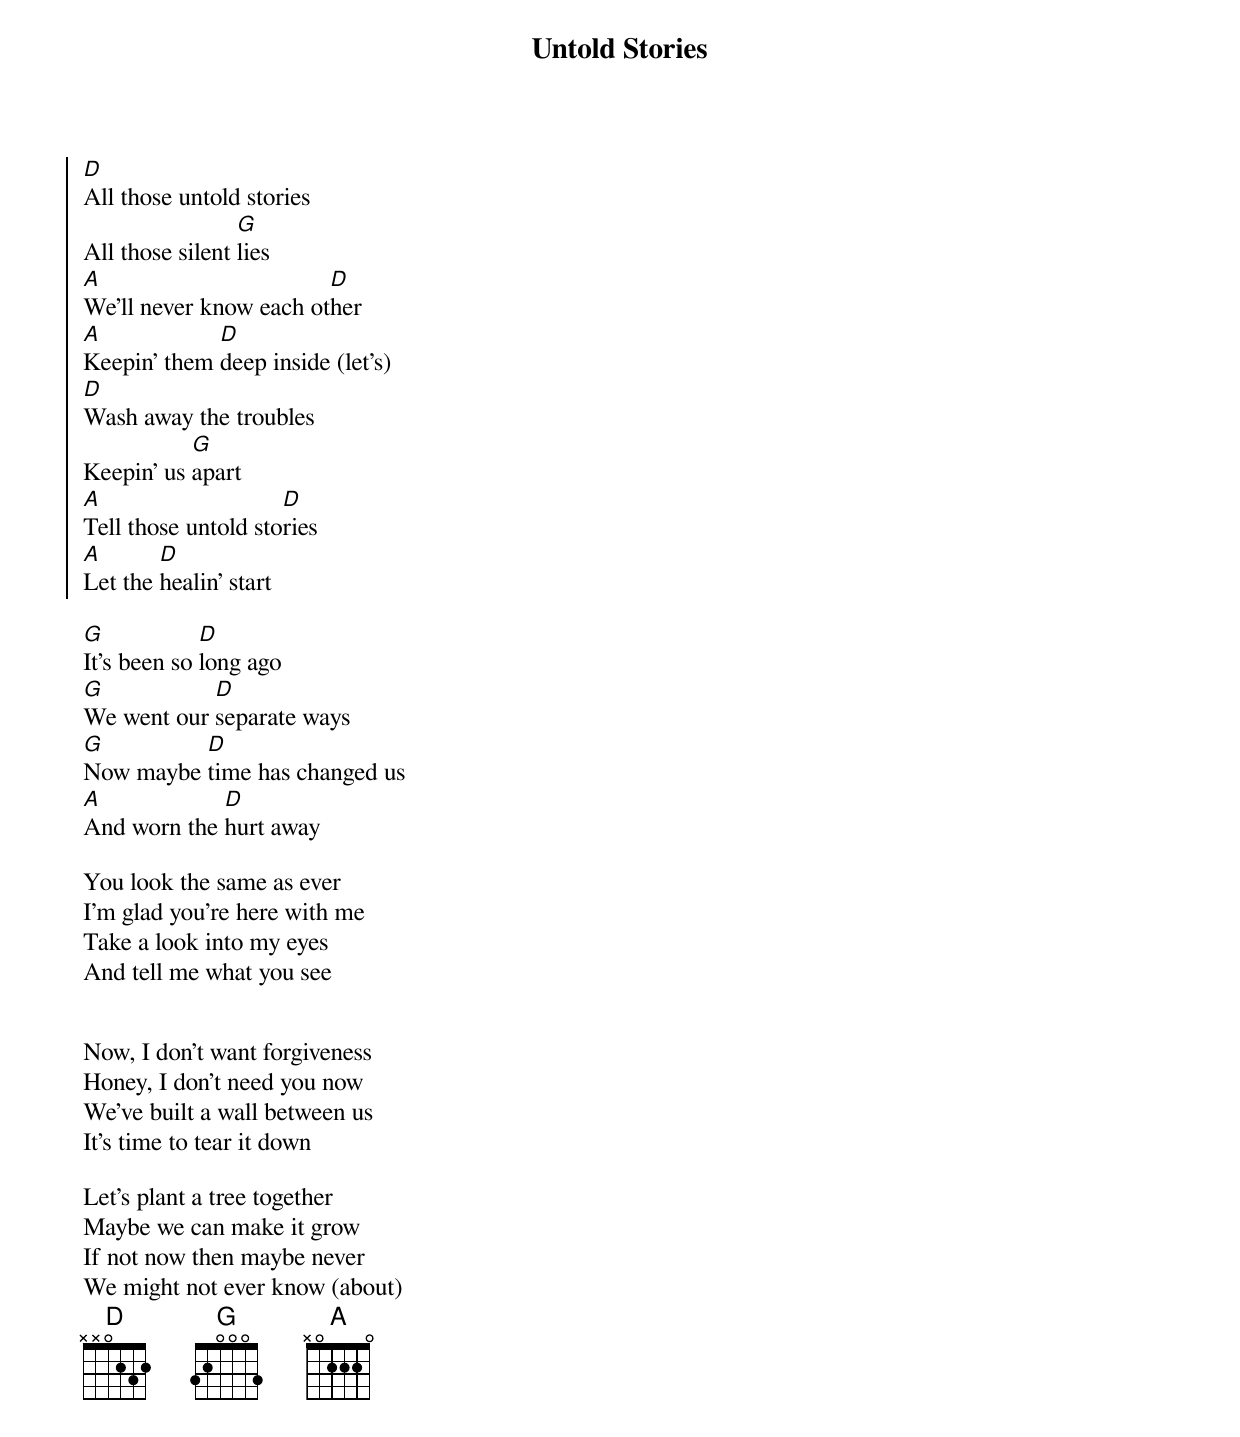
{title: Untold Stories}

{start_of_chorus}
[D]All those untold stories
All those silent [G]lies
[A]We'll never know each ot[D]her
[A]Keepin' them [D]deep inside (let's)
[D]Wash away the troubles
Keepin' us [G]apart
[A]Tell those untold sto[D]ries
[A]Let the [D]healin' start
{end_of_chorus}

[G]It's been so [D]long ago
[G]We went our [D]separate ways
[G]Now maybe [D]time has changed us
[A]And worn the [D]hurt away

You look the same as ever
I'm glad you're here with me
Take a look into my eyes
And tell me what you see


Now, I don't want forgiveness
Honey, I don't need you now
We've built a wall between us
It's time to tear it down

Let's plant a tree together
Maybe we can make it grow
If not now then maybe never
We might not ever know (about)
